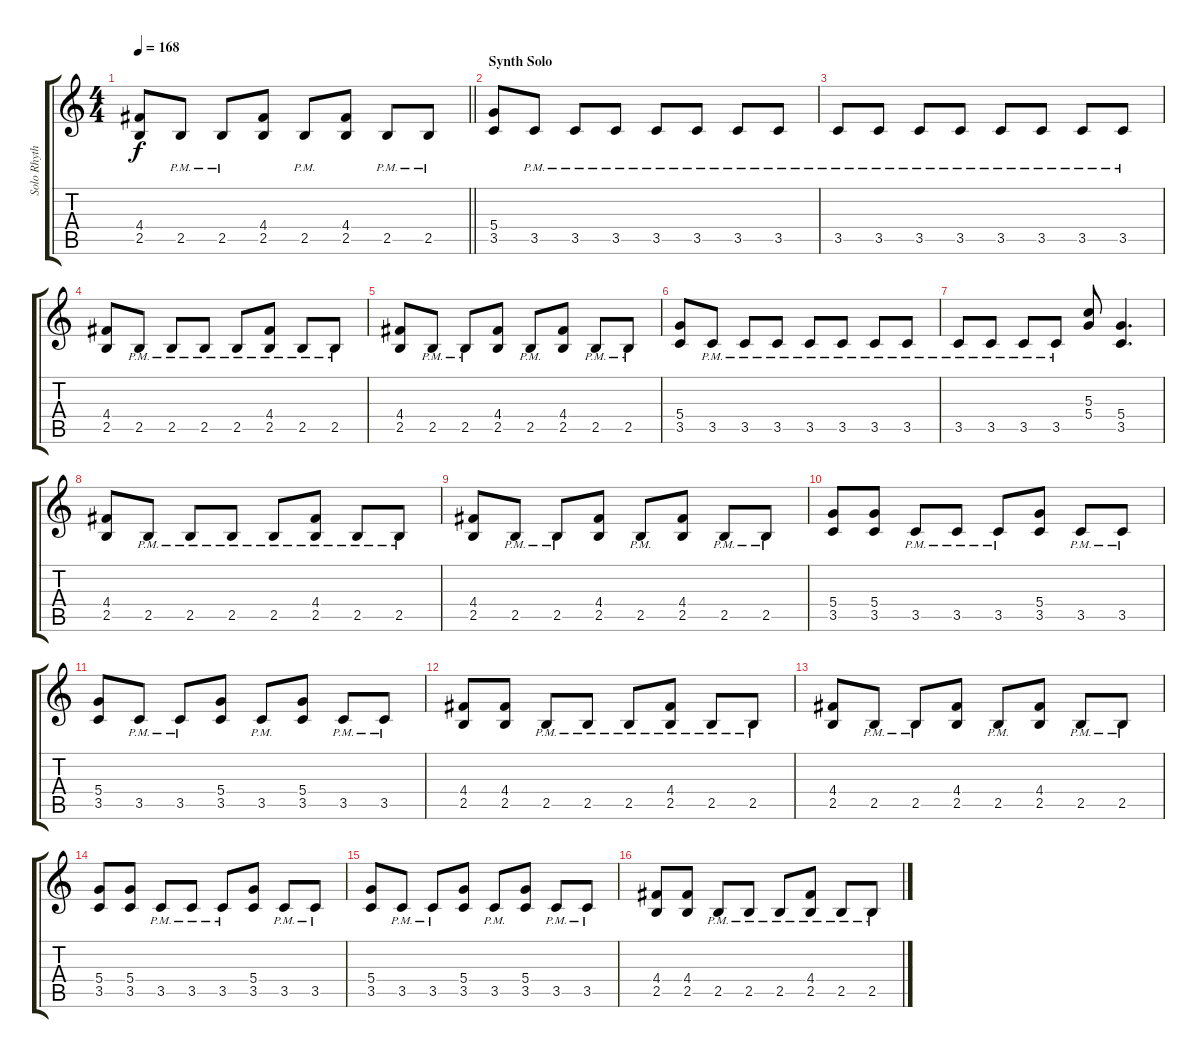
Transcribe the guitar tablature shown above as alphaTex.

\track ("Solo Rhythm" "Solo Rhyth") {instrument overdrivenguitar}
\staff {score tabs}
\tuning (E4 B3 G3 D3 A2 E2) {hide}
\ts (4 4)
\tempo 168
\clef g2
\barLineRight lightlight
\ks c
(4.4 2.5).8{dy f} 2.5{pm}.8 2.5{pm}.8 (4.4 2.5).8 2.5{pm}.8 (4.4 2.5).8 2.5{pm}.8 2.5{pm}.8 |
\section ("" "Synth Solo")
(5.4 3.5).8 3.5{pm}.8 3.5{pm}.8 3.5{pm}.8 3.5{pm}.8 3.5{pm}.8 3.5{pm}.8 3.5{pm}.8 |
3.5{pm}.8 3.5{pm}.8 3.5{pm}.8 3.5{pm}.8 3.5{pm}.8 3.5{pm}.8 3.5{pm}.8 3.5{pm}.8 |
(4.4 2.5).8 2.5{pm}.8 2.5{pm}.8 2.5{pm}.8 2.5{pm}.8 (4.4 2.5{pm}).8 2.5{pm}.8 2.5{pm}.8 |
(4.4 2.5).8 2.5{pm}.8 2.5{pm}.8 (4.4 2.5).8 2.5{pm}.8 (4.4 2.5).8 2.5{pm}.8 2.5{pm}.8 |
(5.4 3.5).8 3.5{pm}.8 3.5{pm}.8 3.5{pm}.8 3.5{pm}.8 3.5{pm}.8 3.5{pm}.8 3.5{pm}.8 |
3.5{pm}.8 3.5{pm}.8 3.5{pm}.8 3.5{pm}.8 (5.3 5.4).8 (5.4 3.5).4{d} |
(4.4 2.5).8 2.5{pm}.8 2.5{pm}.8 2.5{pm}.8 2.5{pm}.8 (4.4 2.5{pm}).8 2.5{pm}.8 2.5{pm}.8 |
(4.4 2.5).8 2.5{pm}.8 2.5{pm}.8 (4.4 2.5).8 2.5{pm}.8 (4.4 2.5).8 2.5{pm}.8 2.5{pm}.8 |
(5.4 3.5).8 (5.4 3.5).8 3.5{pm}.8 3.5{pm}.8 3.5{pm}.8 (5.4 3.5).8 3.5{pm}.8 3.5{pm}.8 |
(5.4 3.5).8 3.5{pm}.8 3.5{pm}.8 (5.4 3.5).8 3.5{pm}.8 (5.4 3.5).8 3.5{pm}.8 3.5{pm}.8 |
(4.4 2.5).8 (4.4 2.5).8 2.5{pm}.8 2.5{pm}.8 2.5{pm}.8 (4.4 2.5{pm}).8 2.5{pm}.8 2.5{pm}.8 |
(4.4 2.5).8 2.5{pm}.8 2.5{pm}.8 (4.4 2.5).8 2.5{pm}.8 (4.4 2.5).8 2.5{pm}.8 2.5{pm}.8 |
(5.4 3.5).8 (5.4 3.5).8 3.5{pm}.8 3.5{pm}.8 3.5{pm}.8 (5.4 3.5).8 3.5{pm}.8 3.5{pm}.8 |
(5.4 3.5).8 3.5{pm}.8 3.5{pm}.8 (5.4 3.5).8 3.5{pm}.8 (5.4 3.5).8 3.5{pm}.8 3.5{pm}.8 |
(4.4 2.5).8 (4.4 2.5).8 2.5{pm}.8 2.5{pm}.8 2.5{pm}.8 (4.4 2.5{pm}).8 2.5{pm}.8 2.5{pm}.8
